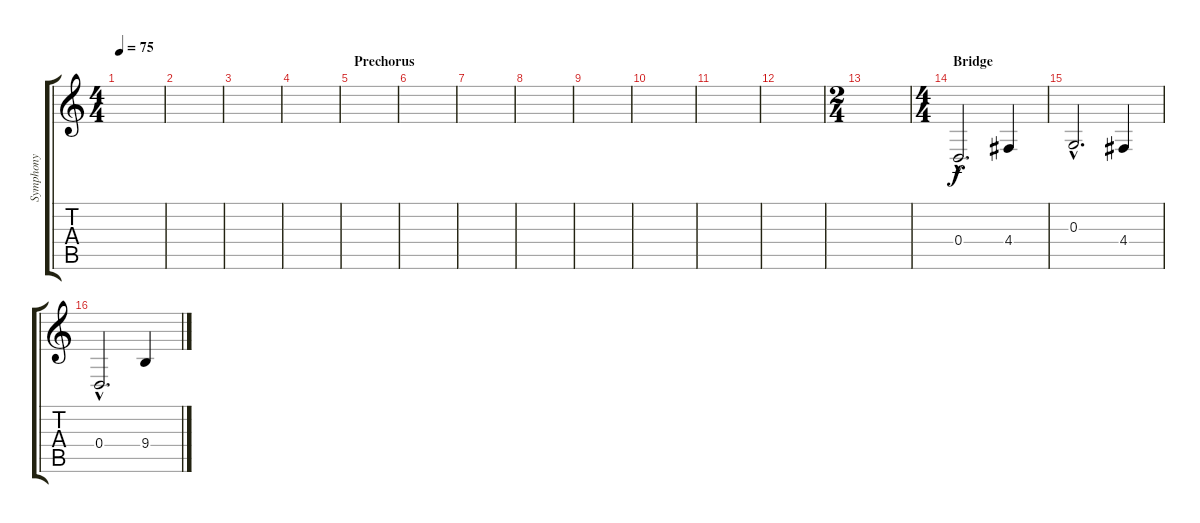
\track ("Symphony" "Symphony") {instrument cello}
\staff {score tabs}
\tuning (E4 B3 G3 D3 A2 E2) {hide}
\ts (4 4)
\tempo 75
\clef g2
\ks c
|
|
|
|
\section ("" "Prechorus")
|
|
|
|
|
|
|
|
\ts (2 4)
|
\ts (4 4)
\section ("" "Bridge")
0.4{hac}.2{d} 4.4.4 |
0.3{hac}.2{d} 4.4.4 |
0.4{hac}.2{d} 9.4.4
